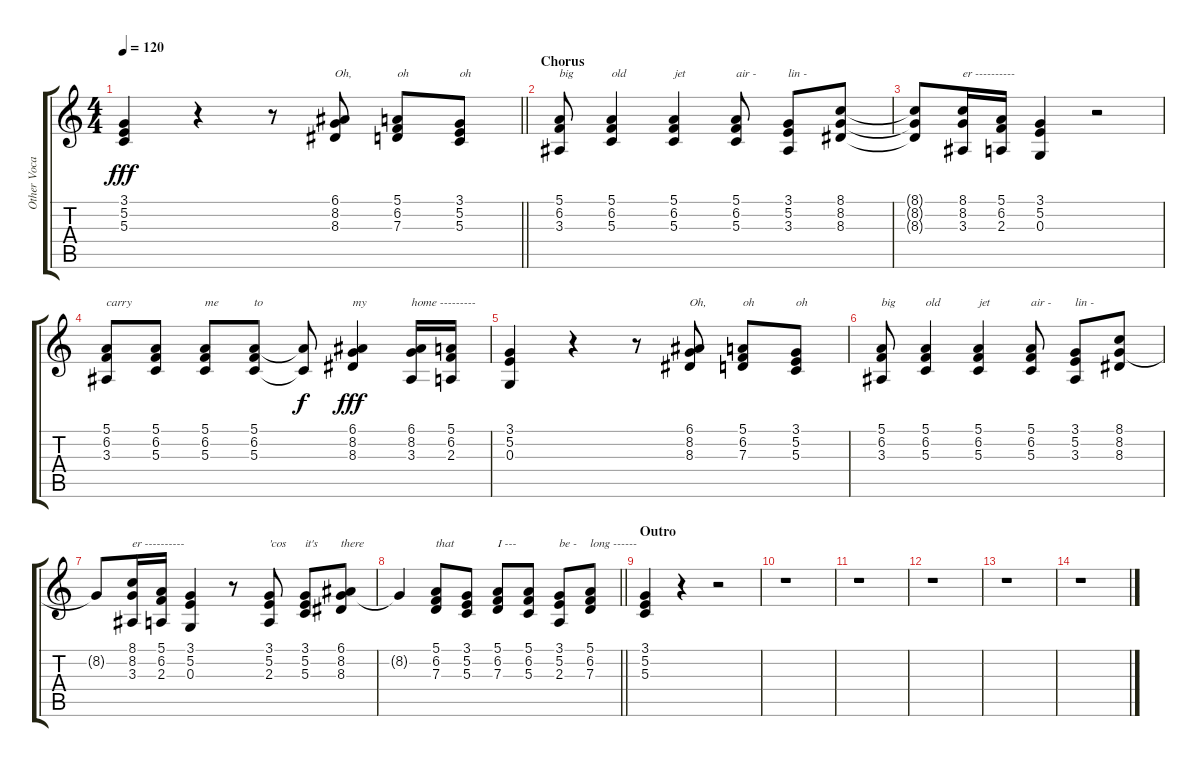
\track ("Other Vocals" "Other Voca") {instrument tenorsax}
\staff {score tabs}
\tuning (E4 B3 G3 D3 A2 E2) {hide}
\ts (4 4)
\tempo 120
\clef g2
\barLineRight lightlight
\ks c
(3.1 5.2 5.3).4{txt " " dy fff} r.4 r.8 (6.1 8.2 8.3).8{txt "Oh,"} (5.1 6.2 7.3).8{txt "oh"} (3.1 5.2 5.3).8{txt "oh"} |
\section ("" "Chorus")
(5.1 6.2 3.3).8{txt "big"} (5.1 6.2 5.3).4{txt "old"} (5.1 6.2 5.3).4{txt "jet"} (5.1 6.2 5.3).8{txt "air -"} (3.1 5.2 3.3).8{txt "lin -"} (8.1 8.2 8.3).8 |
(8.1{t} 8.2{t} 8.3{t}).8 (8.1 8.2 3.3).16{txt "er ----------"} (5.1 6.2 2.3).16 (3.1 5.2 0.3).4 r.2 |
(5.1 6.2 3.3).8{txt "carry"} (5.1 6.2 5.3).8{txt " "} (5.1 6.2 5.3).8{txt "me"} (5.1 6.2 5.3).8{txt "to"} (5.1{t} 5.3{t}).8{txt " " dy f} (6.1 8.2 8.3).4{txt "my" dy fff} (6.1 8.2 3.3).16{txt "home ---------"} (5.1 6.2 2.3).16 |
(3.1 5.2 0.3).4{txt " "} r.4 r.8 (6.1 8.2 8.3).8{txt "Oh,"} (5.1 6.2 7.3).8{txt "oh"} (3.1 5.2 5.3).8{txt "oh"} |
(5.1 6.2 3.3).8{txt "big"} (5.1 6.2 5.3).4{txt "old"} (5.1 6.2 5.3).4{txt "jet"} (5.1 6.2 5.3).8{txt "air -"} (3.1 5.2 3.3).8{txt "lin -"} (8.1 8.2 8.3).8 |
8.2{t}.8 (8.1 8.2 3.3).16{txt "er ----------"} (5.1 6.2 2.3).16 (3.1 5.2 0.3).4 r.8 (3.1 5.2 2.3).8{txt "'cos"} (3.1 5.2 5.3).8{txt "it's"} (6.1 8.2 8.3).8{txt "there"} |
\barLineRight lightlight
8.2{t}.4 (5.1 6.2 7.3).8{txt "that"} (3.1 5.2 5.3).8{txt " "} (5.1 6.2 7.3).8{txt "I ---"} (5.1 6.2 5.3).8{txt " "} (3.1 5.2 2.3).8{txt "be -"} (5.1 6.2 7.3).8{txt "long ------"} |
\section ("" "Outro")
(3.1 5.2 5.3).4 r.4 r.2 |
r.1 |
r.1 |
r.1 |
r.1 |
r.1
